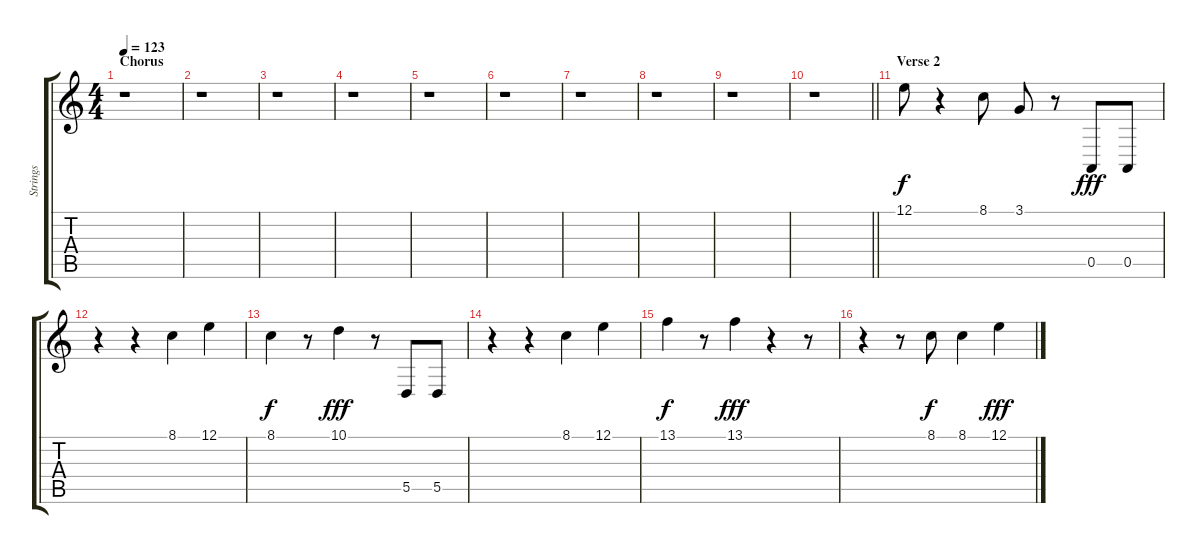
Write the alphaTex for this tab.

\track ("Strings" "Strings") {instrument pizzicatostrings}
\staff {score tabs}
\tuning (E4 B3 G3 D3 A2 E2) {hide}
\ts (4 4)
\section ("" "Chorus")
\tempo 123
\clef g2
\ks c
r.1{dy fff} |
r.1 |
r.1 |
r.1 |
r.1 |
r.1 |
r.1 |
r.1 |
r.1 |
\barLineRight lightlight
r.1 |
\section ("" "Verse 2")
12.1.8{dy f} r.4 8.1.8 3.1.8 r.8 0.5.8{dy fff instrument cello} 0.5.8 |
r.4{instrument pizzicatostrings} r.4 8.1.4 12.1.4 |
8.1.4{dy f} r.8 10.1.4{dy fff} r.8{instrument cello} 5.5.8 5.5.8 |
r.4{instrument pizzicatostrings} r.4 8.1.4 12.1.4 |
13.1.4{dy f} r.8 13.1.4{dy fff} r.4 r.8 |
r.4 r.8 8.1.8{dy f} 8.1.4 12.1.4{dy fff}
